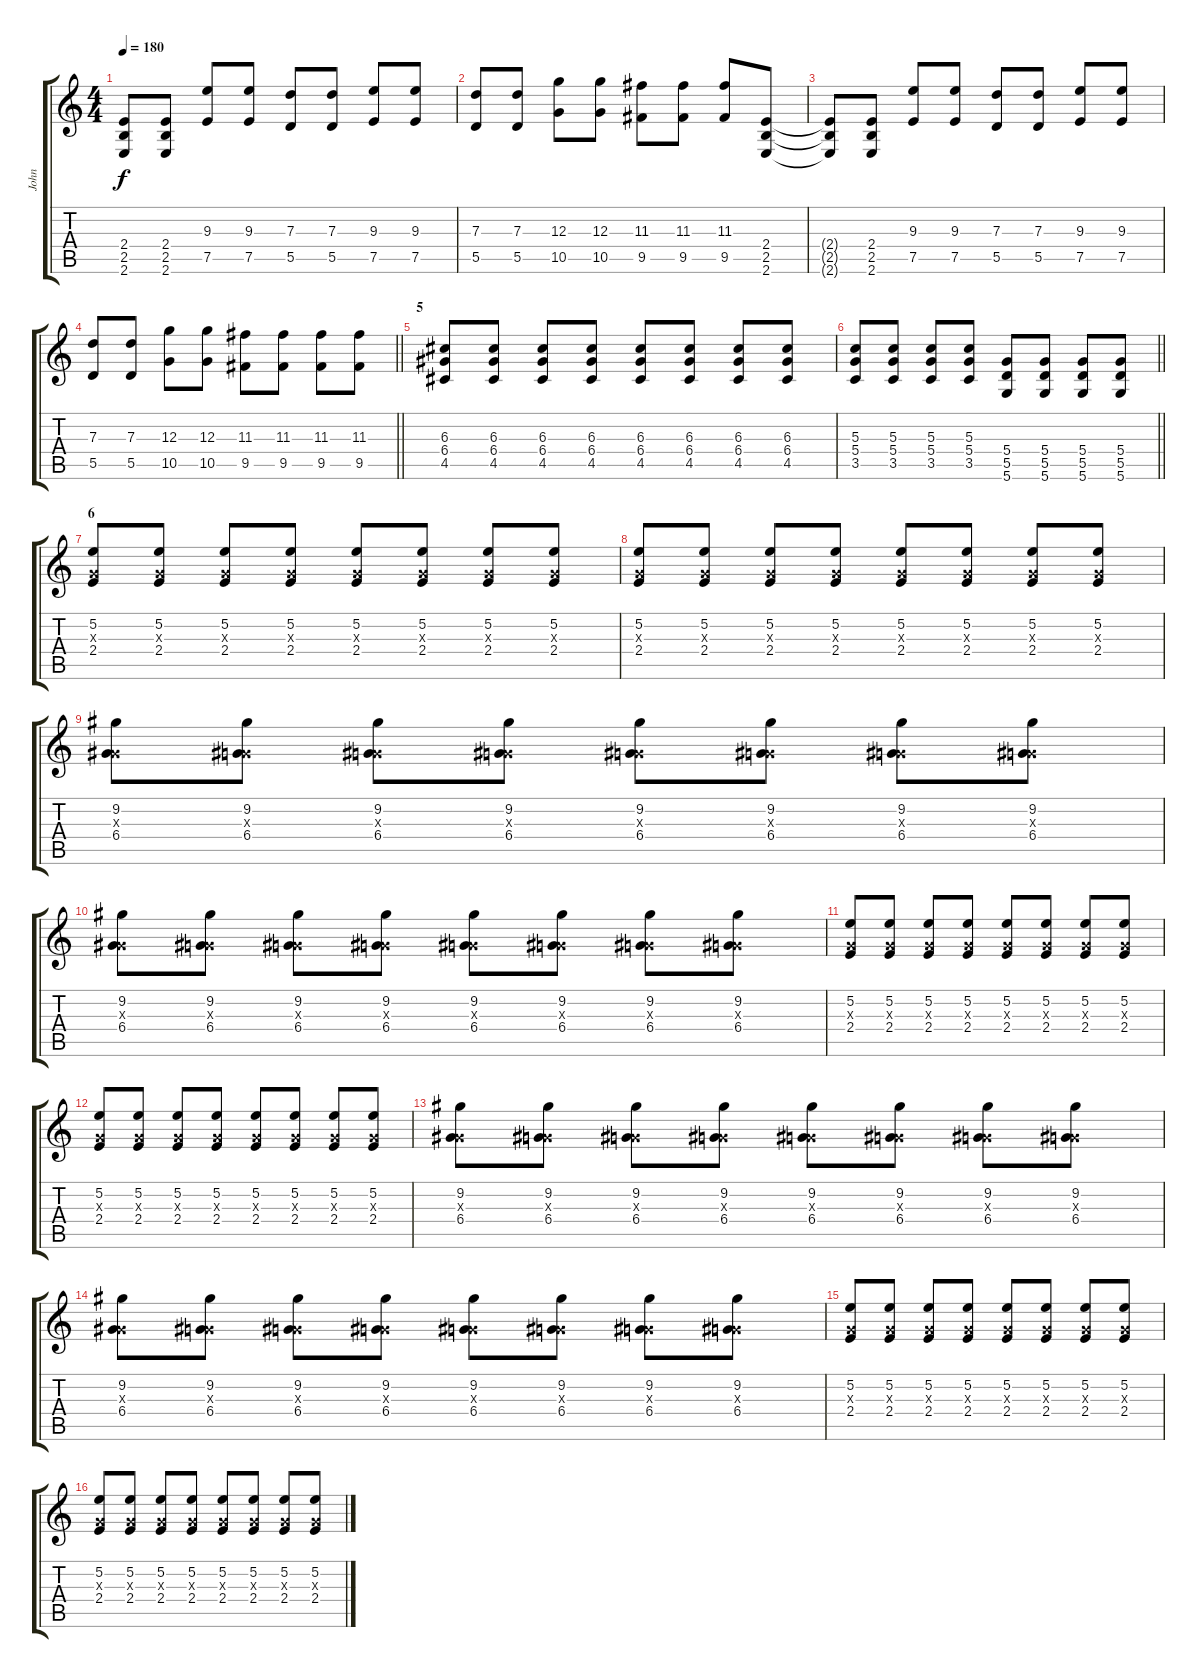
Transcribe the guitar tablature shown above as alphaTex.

\track ("John" "John") {instrument distortionguitar}
\staff {score tabs}
\tuning (E4 B3 G3 D3 A2 D2) {hide}
\ts (4 4)
\tempo 180
\clef g2
\ks c
(2.4{t} 2.5{t} 2.6{t}).8{dy f} (2.4 2.5 2.6).8 (9.3 7.5).8 (9.3 7.5).8 (7.3 5.5).8 (7.3 5.5).8 (9.3 7.5).8 (9.3 7.5).8 |
(7.3 5.5).8 (7.3 5.5).8 (12.3 10.5).8 (12.3 10.5).8 (11.3 9.5).8 (11.3 9.5).8 (11.3 9.5).8 (2.4 2.5 2.6).8 |
(2.4{t} 2.5{t} 2.6{t}).8 (2.4 2.5 2.6).8 (9.3 7.5).8 (9.3 7.5).8 (7.3 5.5).8 (7.3 5.5).8 (9.3 7.5).8 (9.3 7.5).8 |
\barLineRight lightlight
(7.3 5.5).8 (7.3 5.5).8 (12.3 10.5).8 (12.3 10.5).8 (11.3 9.5).8 (11.3 9.5).8 (11.3 9.5).8 (11.3 9.5).8 |
\section ("" "5")
(6.3 6.4 4.5).8 (6.3 6.4 4.5).8 (6.3 6.4 4.5).8 (6.3 6.4 4.5).8 (6.3 6.4 4.5).8 (6.3 6.4 4.5).8 (6.3 6.4 4.5).8 (6.3 6.4 4.5).8 |
\barLineRight lightlight
(5.3 5.4 3.5).8 (5.3 5.4 3.5).8 (5.3 5.4 3.5).8 (5.3 5.4 3.5).8 (5.4 5.5 5.6).8 (5.4 5.5 5.6).8 (5.4 5.5 5.6).8 (5.4 5.5 5.6).8 |
\section ("" "6")
(5.2 0.3{x} 2.4).8 (5.2 0.3{x} 2.4).8 (5.2 0.3{x} 2.4).8 (5.2 0.3{x} 2.4).8 (5.2 0.3{x} 2.4).8 (5.2 0.3{x} 2.4).8 (5.2 0.3{x} 2.4).8 (5.2 0.3{x} 2.4).8 |
(5.2 0.3{x} 2.4).8 (5.2 0.3{x} 2.4).8 (5.2 0.3{x} 2.4).8 (5.2 0.3{x} 2.4).8 (5.2 0.3{x} 2.4).8 (5.2 0.3{x} 2.4).8 (5.2 0.3{x} 2.4).8 (5.2 0.3{x} 2.4).8 |
(9.2 0.3{x} 6.4).8 (9.2 0.3{x} 6.4).8 (9.2 0.3{x} 6.4).8 (9.2 0.3{x} 6.4).8 (9.2 0.3{x} 6.4).8 (9.2 0.3{x} 6.4).8 (9.2 0.3{x} 6.4).8 (9.2 0.3{x} 6.4).8 |
(9.2 0.3{x} 6.4).8 (9.2 0.3{x} 6.4).8 (9.2 0.3{x} 6.4).8 (9.2 0.3{x} 6.4).8 (9.2 0.3{x} 6.4).8 (9.2 0.3{x} 6.4).8 (9.2 0.3{x} 6.4).8 (9.2 0.3{x} 6.4).8 |
(5.2 0.3{x} 2.4).8 (5.2 0.3{x} 2.4).8 (5.2 0.3{x} 2.4).8 (5.2 0.3{x} 2.4).8 (5.2 0.3{x} 2.4).8 (5.2 0.3{x} 2.4).8 (5.2 0.3{x} 2.4).8 (5.2 0.3{x} 2.4).8 |
(5.2 0.3{x} 2.4).8 (5.2 0.3{x} 2.4).8 (5.2 0.3{x} 2.4).8 (5.2 0.3{x} 2.4).8 (5.2 0.3{x} 2.4).8 (5.2 0.3{x} 2.4).8 (5.2 0.3{x} 2.4).8 (5.2 0.3{x} 2.4).8 |
(9.2 0.3{x} 6.4).8 (9.2 0.3{x} 6.4).8 (9.2 0.3{x} 6.4).8 (9.2 0.3{x} 6.4).8 (9.2 0.3{x} 6.4).8 (9.2 0.3{x} 6.4).8 (9.2 0.3{x} 6.4).8 (9.2 0.3{x} 6.4).8 |
(9.2 0.3{x} 6.4).8 (9.2 0.3{x} 6.4).8 (9.2 0.3{x} 6.4).8 (9.2 0.3{x} 6.4).8 (9.2 0.3{x} 6.4).8 (9.2 0.3{x} 6.4).8 (9.2 0.3{x} 6.4).8 (9.2 0.3{x} 6.4).8 |
(5.2 0.3{x} 2.4).8 (5.2 0.3{x} 2.4).8 (5.2 0.3{x} 2.4).8 (5.2 0.3{x} 2.4).8 (5.2 0.3{x} 2.4).8 (5.2 0.3{x} 2.4).8 (5.2 0.3{x} 2.4).8 (5.2 0.3{x} 2.4).8 |
(5.2 0.3{x} 2.4).8 (5.2 0.3{x} 2.4).8 (5.2 0.3{x} 2.4).8 (5.2 0.3{x} 2.4).8 (5.2 0.3{x} 2.4).8 (5.2 0.3{x} 2.4).8 (5.2 0.3{x} 2.4).8 (5.2 0.3{x} 2.4).8
